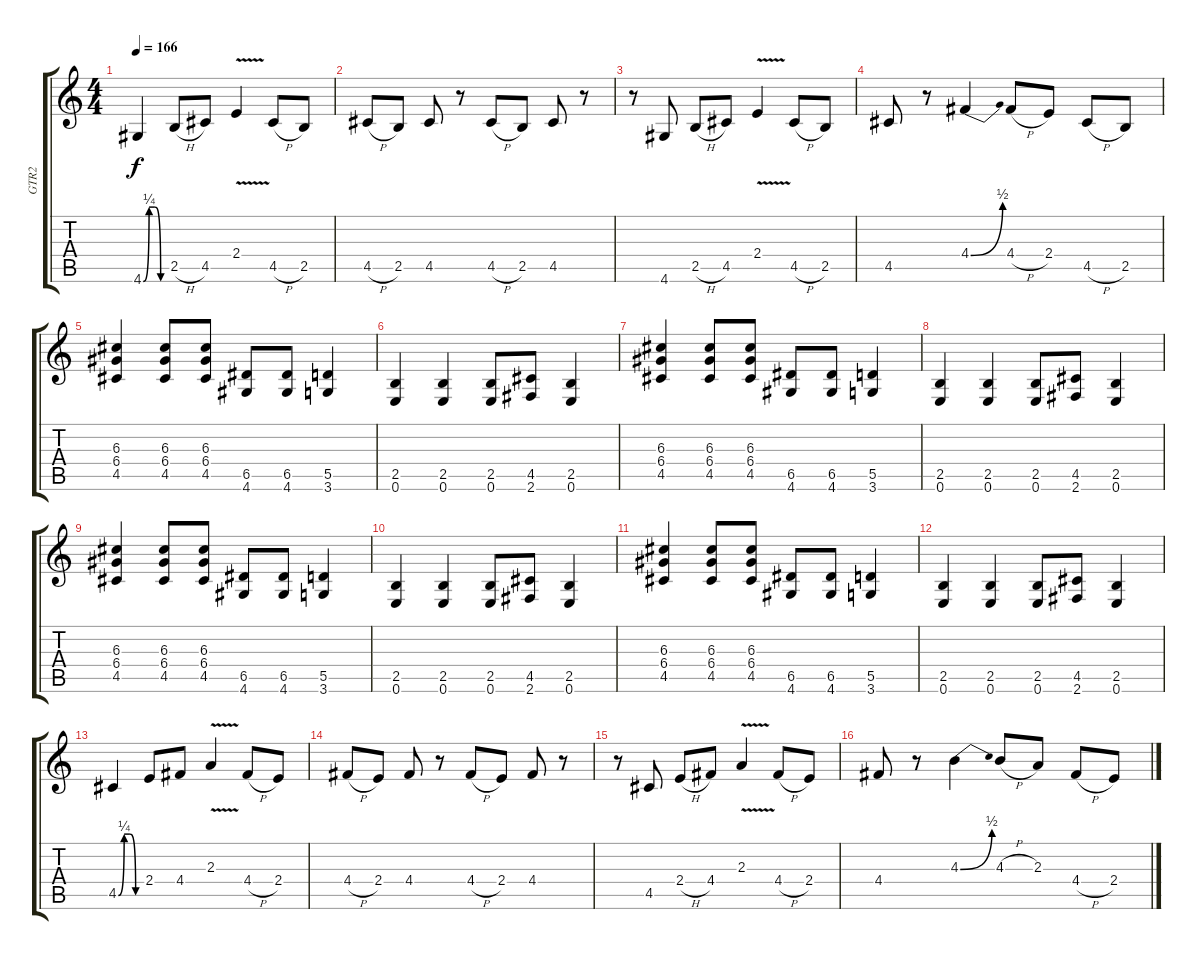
\track ("GTR2" "GTR2") {instrument overdrivenguitar}
\staff {score tabs}
\tuning (E4 B3 G3 D3 A2 E2) {hide}
\ts (4 4)
\tempo 166
\clef g2
\ks c
4.6{be (custom 0 0 15 1 30 1 45 0 60 0)}.4{dy f} 2.5{h}.8 4.5.8 2.4{v}.4 4.5{h}.8 2.5.8 |
4.5{h}.8 2.5.8 4.5.8 r.8 4.5{h}.8 2.5.8 4.5.8 r.8 |
r.8 4.6.8 2.5{h}.8 4.5.8 2.4{v}.4 4.5{h}.8 2.5.8 |
4.5.8 r.8 4.4{be (bend 0 0 60 2)}.4 4.4{h}.8 2.4.8 4.5{h}.8 2.5.8 |
(6.3 6.4 4.5).4 (6.3 6.4 4.5).8 (6.3 6.4 4.5).8 (6.5 4.6).8 (6.5 4.6).8 (5.5 3.6).4 |
(2.5 0.6).4 (2.5 0.6).4 (2.5 0.6).8 (4.5 2.6).8 (2.5 0.6).4 |
(6.3 6.4 4.5).4 (6.3 6.4 4.5).8 (6.3 6.4 4.5).8 (6.5 4.6).8 (6.5 4.6).8 (5.5 3.6).4 |
(2.5 0.6).4 (2.5 0.6).4 (2.5 0.6).8 (4.5 2.6).8 (2.5 0.6).4 |
(6.3 6.4 4.5).4 (6.3 6.4 4.5).8 (6.3 6.4 4.5).8 (6.5 4.6).8 (6.5 4.6).8 (5.5 3.6).4 |
(2.5 0.6).4 (2.5 0.6).4 (2.5 0.6).8 (4.5 2.6).8 (2.5 0.6).4 |
(6.3 6.4 4.5).4 (6.3 6.4 4.5).8 (6.3 6.4 4.5).8 (6.5 4.6).8 (6.5 4.6).8 (5.5 3.6).4 |
(2.5 0.6).4 (2.5 0.6).4 (2.5 0.6).8 (4.5 2.6).8 (2.5 0.6).4 |
4.5{be (custom 0 0 15 1 30 1 45 0 60 0)}.4 2.4.8 4.4.8 2.3{v}.4 4.4{h}.8 2.4.8 |
4.4{h}.8 2.4.8 4.4.8 r.8 4.4{h}.8 2.4.8 4.4.8 r.8 |
r.8 4.5.8 2.4{h}.8 4.4.8 2.3{v}.4 4.4{h}.8 2.4.8 |
4.4.8 r.8 4.3{be (bend 0 0 60 2)}.4 4.3{h}.8 2.3.8 4.4{h}.8 2.4.8
